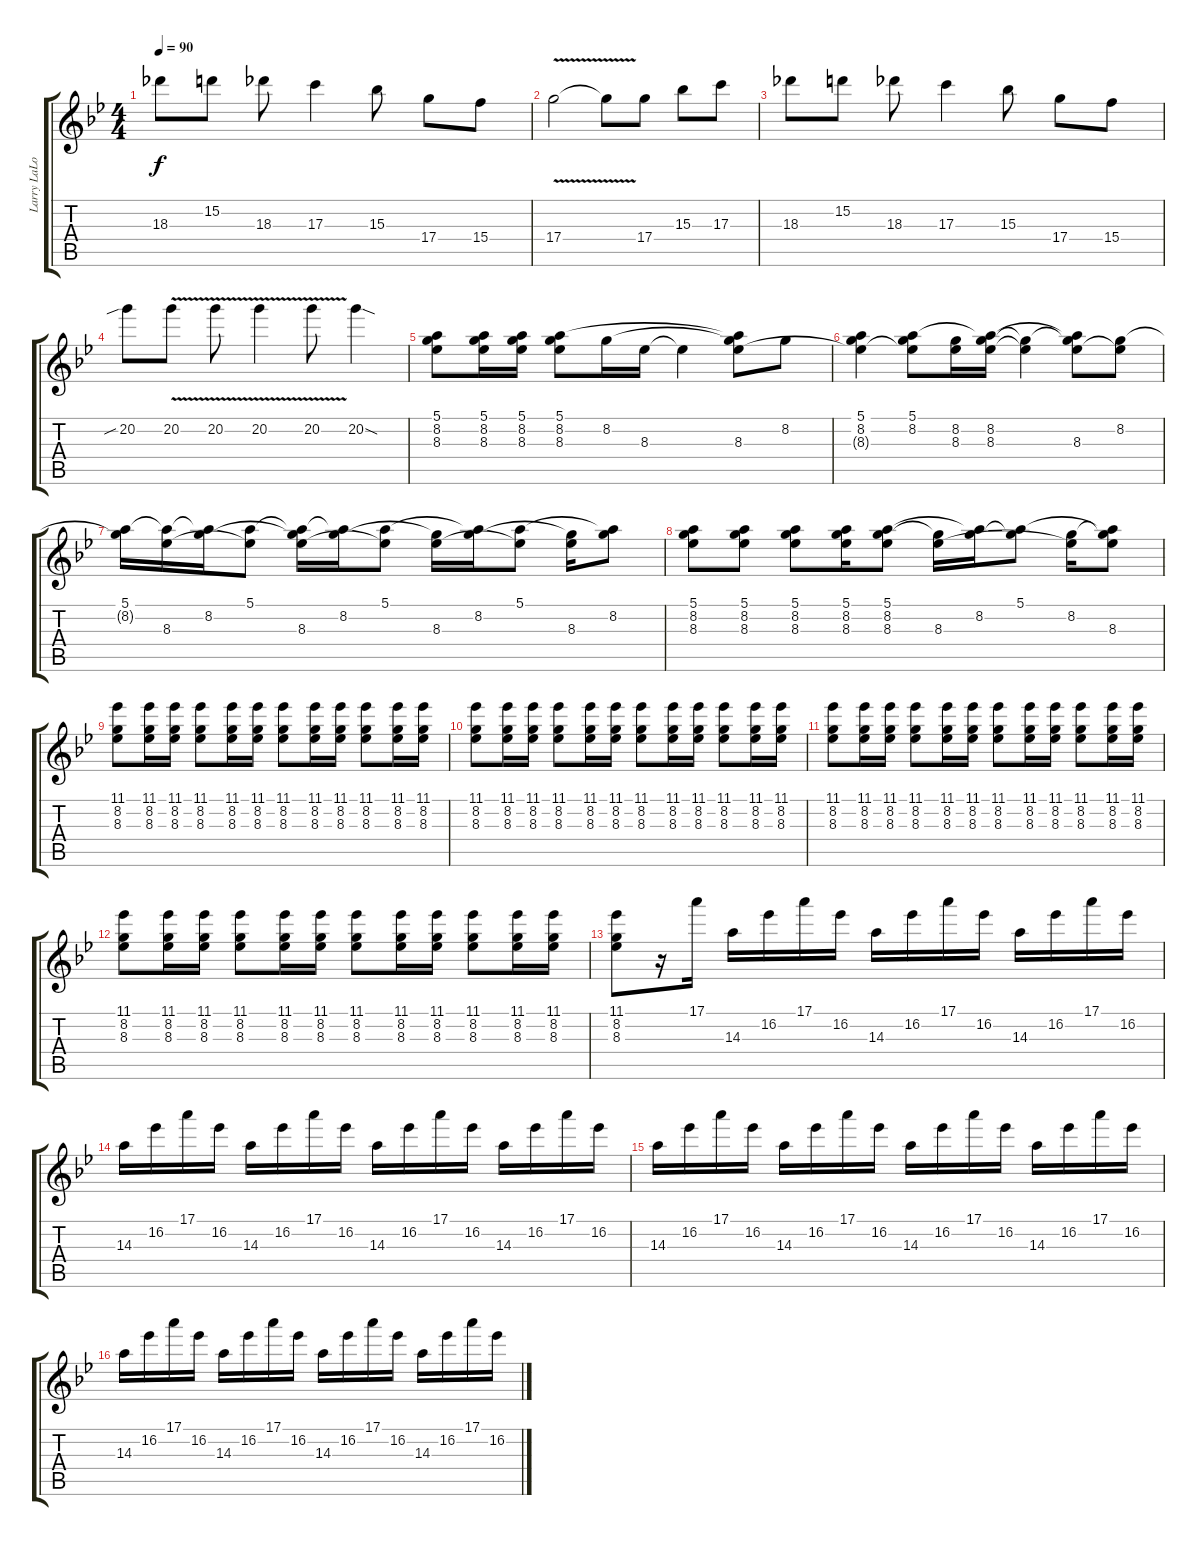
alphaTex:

\track ("Larry LaLonde - Guitar" "Larry LaLo") {instrument distortionguitar}
\staff {score tabs}
\tuning (E4 B3 G3 D3 A2 E2) {hide}
\ts (4 4)
\tempo 90
\clef g2
\ks bb
18.3.8{dy f} 15.2.8 18.3.8 17.3.4 15.3.8 17.4.8 15.4.8 |
17.4{v}.2 17.4{t}.8 17.4.8 15.3.8 17.3.8 |
18.3.8 15.2.8 18.3.8 17.3.4 15.3.8 17.4.8 15.4.8 |
20.2{sib}.8 20.2{v}.8 20.2{v}.8 20.2{v}.4 20.2{v}.8 20.2{sod}.4 |
(5.1 8.2 8.3).8{volume 12} (5.1 8.2 8.3).16 (5.1 8.2 8.3).16 (5.1 8.2 8.3).8 8.2.16 8.3.16 8.3{t}.4 (5.1{t} 8.2{t} 8.3).8 8.2.8 |
(5.1 8.2 8.3{t}).4 (5.1 8.2 8.3{t}).8 (8.2 8.3).16 (5.1{t} 8.2 8.3).16 (8.2{t} 8.3{t}).4 (5.1{t} 8.2{t} 8.3).8 (8.2 8.3{t}).8 |
(5.1 8.2{t}).16 (5.1{t} 8.3).16 (5.1{t} 8.2).16 (5.1 8.3{t}).8 (5.1{t} 8.2{t} 8.3).16 (5.1{t} 8.2).16 (5.1 8.3{t}).8 (8.2{t} 8.3).16 (5.1{t} 8.2).16 (5.1 8.3{t}).8 (8.2{t} 8.3).16 (5.1{t} 8.2).8 |
(5.1 8.2 8.3).8 (5.1 8.2 8.3).8 (5.1 8.2 8.3).8 (5.1 8.2 8.3).16 (5.1 8.2 8.3).8 (8.2{t} 8.3).16 (5.1{t} 8.2).16 (5.1 8.2{t}).8 (8.2 8.3{t}).16 (5.1{t} 8.2{t} 8.3).8 |
(11.1 8.2 8.3).8 (11.1 8.2 8.3).16 (11.1 8.2 8.3).16 (11.1 8.2 8.3).8 (11.1 8.2 8.3).16 (11.1 8.2 8.3).16 (11.1 8.2 8.3).8 (11.1 8.2 8.3).16 (11.1 8.2 8.3).16 (11.1 8.2 8.3).8 (11.1 8.2 8.3).16 (11.1 8.2 8.3).16 |
(11.1 8.2 8.3).8 (11.1 8.2 8.3).16 (11.1 8.2 8.3).16 (11.1 8.2 8.3).8 (11.1 8.2 8.3).16 (11.1 8.2 8.3).16 (11.1 8.2 8.3).8 (11.1 8.2 8.3).16 (11.1 8.2 8.3).16 (11.1 8.2 8.3).8 (11.1 8.2 8.3).16 (11.1 8.2 8.3).16 |
(11.1 8.2 8.3).8 (11.1 8.2 8.3).16 (11.1 8.2 8.3).16 (11.1 8.2 8.3).8 (11.1 8.2 8.3).16 (11.1 8.2 8.3).16 (11.1 8.2 8.3).8 (11.1 8.2 8.3).16 (11.1 8.2 8.3).16 (11.1 8.2 8.3).8 (11.1 8.2 8.3).16 (11.1 8.2 8.3).16 |
(11.1 8.2 8.3).8 (11.1 8.2 8.3).16 (11.1 8.2 8.3).16 (11.1 8.2 8.3).8 (11.1 8.2 8.3).16 (11.1 8.2 8.3).16 (11.1 8.2 8.3).8 (11.1 8.2 8.3).16 (11.1 8.2 8.3).16 (11.1 8.2 8.3).8 (11.1 8.2 8.3).16 (11.1 8.2 8.3).16 |
(11.1 8.2 8.3).8 r.16 17.1.16 14.3.16 16.2.16 17.1.16 16.2.16 14.3.16 16.2.16 17.1.16 16.2.16 14.3.16 16.2.16 17.1.16 16.2.16 |
14.3.16 16.2.16 17.1.16 16.2.16 14.3.16 16.2.16 17.1.16 16.2.16 14.3.16 16.2.16 17.1.16 16.2.16 14.3.16 16.2.16 17.1.16 16.2.16 |
14.3.16 16.2.16 17.1.16 16.2.16 14.3.16 16.2.16 17.1.16 16.2.16 14.3.16 16.2.16 17.1.16 16.2.16 14.3.16 16.2.16 17.1.16 16.2.16 |
14.3.16 16.2.16 17.1.16 16.2.16 14.3.16 16.2.16 17.1.16 16.2.16 14.3.16 16.2.16 17.1.16 16.2.16 14.3.16 16.2.16 17.1.16 16.2.16
